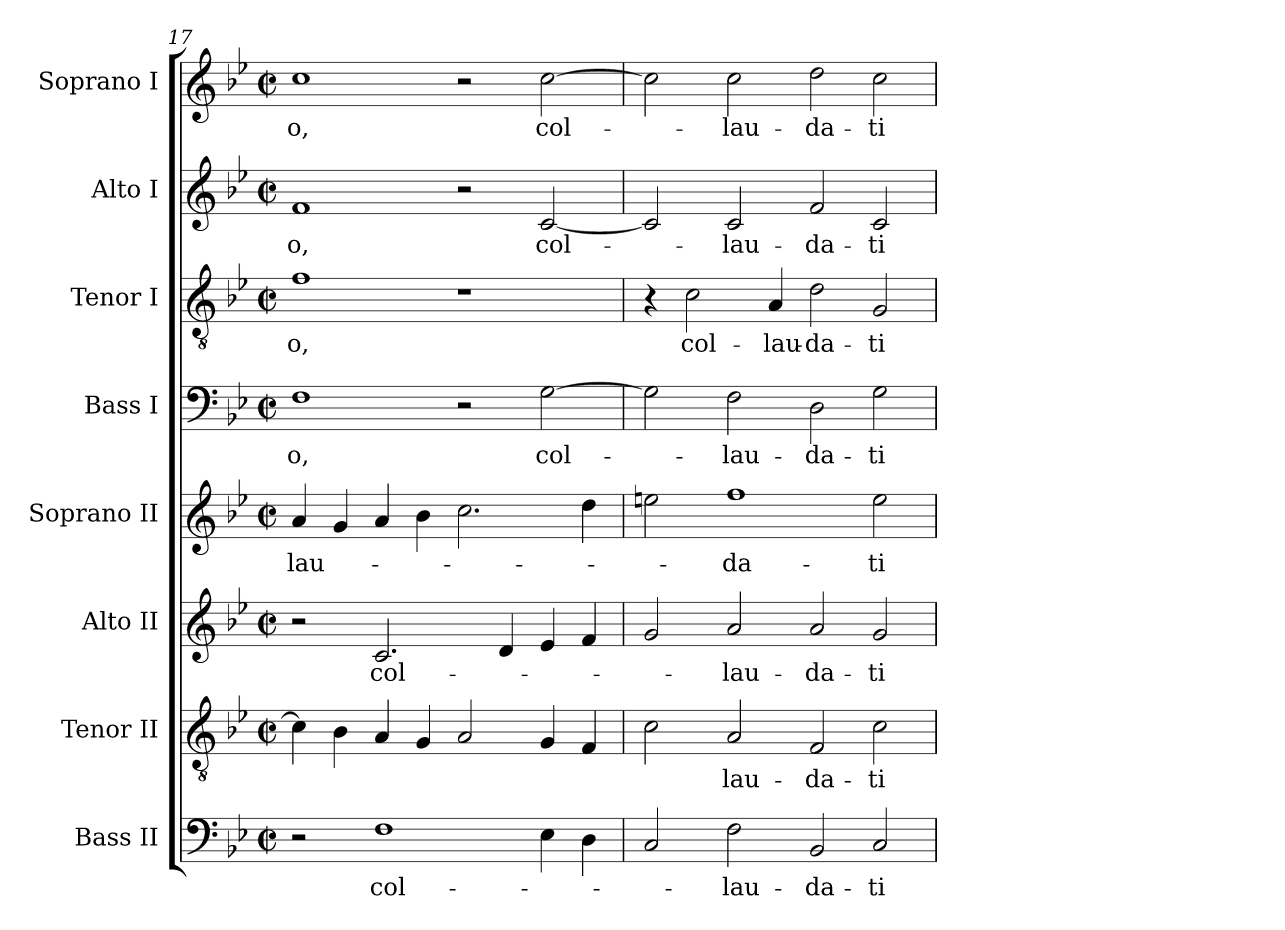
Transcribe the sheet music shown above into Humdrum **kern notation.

**kern	**text	**kern	**text	**kern	**text	**kern	**text	**kern	**text	**kern	**text	**kern	**text	**kern	**text
*part8	*part8	*part7	*part7	*part6	*part6	*part5	*part5	*part4	*part4	*part3	*part3	*part2	*part2	*part1	*part1
*staff8	*staff8	*staff7	*staff7	*staff6	*staff6	*staff5	*staff5	*staff4	*staff4	*staff3	*staff3	*staff2	*staff2	*staff1	*staff1
*I"Bass II	*	*I"Tenor II	*	*I"Alto II	*	*I"Soprano II	*	*I"Bass I	*	*I"Tenor I	*	*I"Alto I	*	*I"Soprano I	*
!!LO:PB:g=z
*clefF4	*	*clefGv2	*	*clefG2	*	*clefG2	*	*clefF4	*	*clefGv2	*	*clefG2	*	*clefG2	*
*k[b-e-]	*	*k[b-e-]	*	*k[b-e-]	*	*k[b-e-]	*	*k[b-e-]	*	*k[b-e-]	*	*k[b-e-]	*	*k[b-e-]	*
*B-:	*	*B-:	*	*B-:	*	*B-:	*	*B-:	*	*B-:	*	*B-:	*	*B-:	*
*M2/2	*	*M2/2	*	*M2/2	*	*M2/2	*	*M2/2	*	*M2/2	*	*M2/2	*	*M2/2	*
*met(c|)	*	*met(c|)	*	*met(c|)	*	*met(c|)	*	*met(c|)	*	*met(c|)	*	*met(c|)	*	*met(c|)	*
=17	=17	=17	=17	=17	=17	=17	=17	=17	=17	=17	=17	=17	=17	=17	=17
!	!	!	!	!	!	!	!LO:LY:b:color=#000000	!	!	!	!	!	!	!	!
!	!	!	!	!	!	!	!	!	!LO:LY:b:color=#000000	!	!	!	!	!	!
!	!	!	!	!	!	!	!	!	!	!	!LO:LY:b:color=#000000	!	!	!	!
!	!	!	!	!	!	!	!	!	!	!	!	!	!LO:LY:b:color=#000000	!	!
!	!	!	!	!	!	!	!	!	!	!	!	!	!	!	!LO:LY:b:color=#000000
2r	.	4ci\]	.	2r	.	4ai/	-lau-	1Fi	-o,	1fi	-o,	1fi	-o,	1cci	-o,
.	.	4B-i\	.	.	.	4gi/	.	.	.	.	.	.	.	.	.
!	!LO:LY:b:color=#000000	!	!	!	!	!	!	!	!	!	!	!	!	!	!
!	!	!	!	!	!LO:LY:b:color=#000000	!	!	!	!	!	!	!	!	!	!
1Fi	col-	4Ai/	.	2.ci/	col-	4ai/	.	.	.	.	.	.	.	.	.
.	.	4Gi/	.	.	.	4b-i\	.	.	.	.	.	.	.	.	.
.	.	2Ai/	.	.	.	2.cci\	.	2r	.	1r	.	2r	.	2r	.
.	.	.	.	4di/	.	.	.	.	.	.	.	.	.	.	.
!	!	!	!	!	!	!	!	!	!LO:LY:b:color=#000000	!	!	!	!	!	!
!	!	!	!	!	!	!	!	!	!	!	!	!	!LO:LY:b:color=#000000	!	!
!	!	!	!	!	!	!	!	!	!	!	!	!	!	!	!LO:LY:b:color=#000000
4E-i\	.	4Gi/	.	4e-i/	.	.	.	[>2Gi\	col-	.	.	[<2ci/	col-	[>2cci\	col-
4Di\	.	4Fi/	.	4fi/	.	4ddi\	.	.	.	.	.	.	.	.	.
=18	=18	=18	=18	=18	=18	=18	=18	=18	=18	=18	=18	=18	=18	=18	=18
2Ci/	.	2ci\	.	2gi/	.	2eeni\	.	2Gi\]	.	4r	.	2ci/]	.	2cci\]	.
!	!	!	!	!	!	!	!	!	!	!	!LO:LY:b:color=#000000	!	!	!	!
.	.	.	.	.	.	.	.	.	.	2ci\	col-	.	.	.	.
!	!LO:LY:b:color=#000000	!	!	!	!	!	!	!	!	!	!	!	!	!	!
!	!	!	!LO:LY:b:color=#000000	!	!	!	!	!	!	!	!	!	!	!	!
!	!	!	!	!	!LO:LY:b:color=#000000	!	!	!	!	!	!	!	!	!	!
!	!	!	!	!	!	!	!LO:LY:b:color=#000000	!	!	!	!	!	!	!	!
!	!	!	!	!	!	!	!	!	!LO:LY:b:color=#000000	!	!	!	!	!	!
!	!	!	!	!	!	!	!	!	!	!	!	!	!LO:LY:b:color=#000000	!	!
!	!	!	!	!	!	!	!	!	!	!	!	!	!	!	!LO:LY:b:color=#000000
2Fi\	-lau-	2Ai/	-lau-	2ai/	-lau-	1ffi	-da-	2Fi\	-lau-	.	.	2ci/	-lau-	2cci\	-lau-
!	!	!	!	!	!	!	!	!	!	!	!LO:LY:b:color=#000000	!	!	!	!
.	.	.	.	.	.	.	.	.	.	4Ai/	-lau-	.	.	.	.
!	!LO:LY:b:color=#000000	!	!	!	!	!	!	!	!	!	!	!	!	!	!
!	!	!	!LO:LY:b:color=#000000	!	!	!	!	!	!	!	!	!	!	!	!
!	!	!	!	!	!LO:LY:b:color=#000000	!	!	!	!	!	!	!	!	!	!
!	!	!	!	!	!	!	!	!	!LO:LY:b:color=#000000	!	!	!	!	!	!
!	!	!	!	!	!	!	!	!	!	!	!LO:LY:b:color=#000000	!	!	!	!
!	!	!	!	!	!	!	!	!	!	!	!	!	!LO:LY:b:color=#000000	!	!
!	!	!	!	!	!	!	!	!	!	!	!	!	!	!	!LO:LY:b:color=#000000
2BB-i/	-da-	2Fi/	-da-	2ai/	-da-	.	.	2Di\	-da-	2di\	-da-	2fi/	-da-	2ddi\	-da-
!	!LO:LY:b:color=#000000	!	!	!	!	!	!	!	!	!	!	!	!	!	!
!	!	!	!LO:LY:b:color=#000000	!	!	!	!	!	!	!	!	!	!	!	!
!	!	!	!	!	!LO:LY:b:color=#000000	!	!	!	!	!	!	!	!	!	!
!	!	!	!	!	!	!	!LO:LY:b:color=#000000	!	!	!	!	!	!	!	!
!	!	!	!	!	!	!	!	!	!LO:LY:b:color=#000000	!	!	!	!	!	!
!	!	!	!	!	!	!	!	!	!	!	!LO:LY:b:color=#000000	!	!	!	!
!	!	!	!	!	!	!	!	!	!	!	!	!	!LO:LY:b:color=#000000	!	!
!	!	!	!	!	!	!	!	!	!	!	!	!	!	!	!LO:LY:b:color=#000000
2Ci/	-ti-	2ci\	-ti-	2gi/	-ti-	2eei\	-ti-	2Gi\	-ti-	2Gi/	-ti-	2ci/	-ti-	2cci\	-ti-
=	=	=	=	=	=	=	=	=	=	=	=	=	=	=	=
*-	*-	*-	*-	*-	*-	*-	*-	*-	*-	*-	*-	*-	*-	*-	*-
